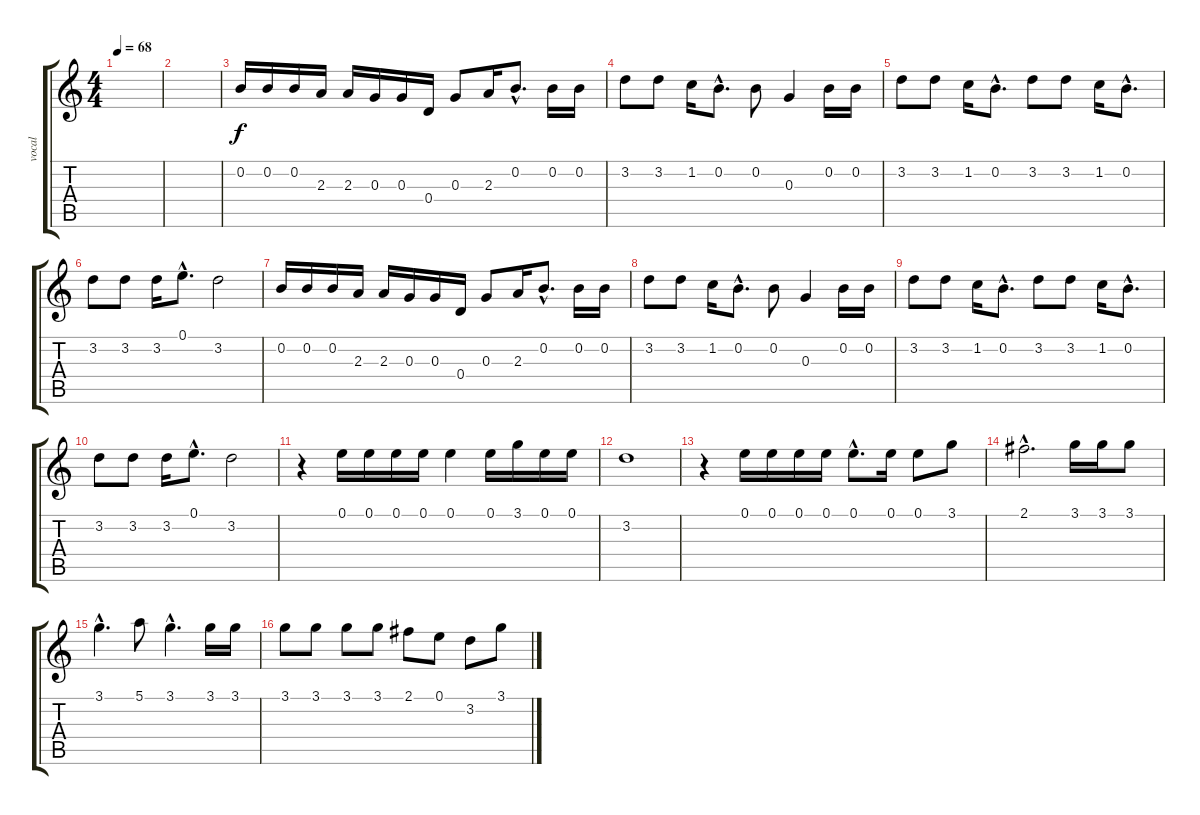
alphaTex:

\track ("vocal" "vocal") {instrument piccolo}
\staff {score tabs}
\tuning (E5 B4 G4 D4 A3 E3) {hide}
\ts (4 4)
\tempo 68
\clef g2
\ks c
|
|
0.2.16{volume 15 instrument synthvoice} 0.2.16 0.2.16 2.3.16 2.3.16 0.3.16 0.3.16 0.4.16 0.3.8 2.3.16 0.2{hac}.8{d} 0.2.16 0.2.16 |
3.2.8 3.2.8 1.2.16 0.2{hac}.8{d} 0.2.8 0.3.4 0.2.16 0.2.16 |
3.2.8 3.2.8 1.2.16 0.2{hac}.8{d} 3.2.8 3.2.8 1.2.16 0.2{hac}.8{d} |
3.2.8 3.2.8 3.2.16 0.1{hac}.8{d} 3.2.2 |
0.2.16 0.2.16 0.2.16 2.3.16 2.3.16 0.3.16 0.3.16 0.4.16 0.3.8 2.3.16 0.2{hac}.8{d} 0.2.16 0.2.16 |
3.2.8 3.2.8 1.2.16 0.2{hac}.8{d} 0.2.8 0.3.4 0.2.16 0.2.16 |
3.2.8 3.2.8 1.2.16 0.2{hac}.8{d} 3.2.8 3.2.8 1.2.16 0.2{hac}.8{d} |
3.2.8 3.2.8 3.2.16 0.1{hac}.8{d} 3.2.2 |
r.4 0.1.16 0.1.16 0.1.16 0.1.16 0.1.4 0.1.16 3.1.16 0.1.16 0.1.16 |
3.2.1 |
r.4 0.1.16 0.1.16 0.1.16 0.1.16 0.1{hac}.8{d} 0.1.16 0.1.8 3.1.8 |
2.1{hac}.2{d} 3.1.16{instrument flute} 3.1.16 3.1.8 |
3.1{hac}.4{d} 5.1.8 3.1{hac}.4{d} 3.1.16 3.1.16 |
3.1.8 3.1.8 3.1.8 3.1.8 2.1.8 0.1.8 3.2.8 3.1.8
